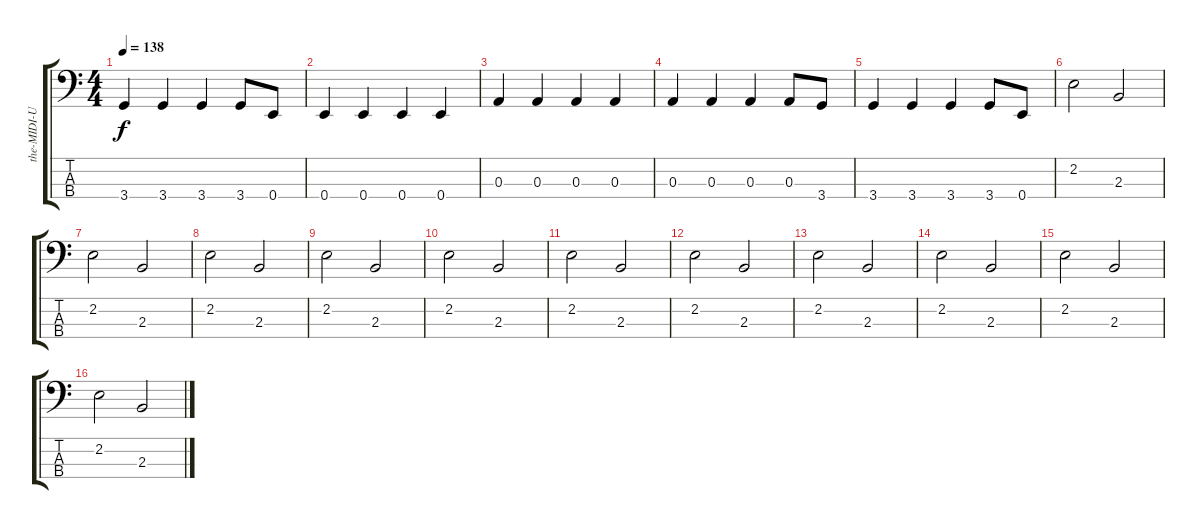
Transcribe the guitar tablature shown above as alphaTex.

\track ("the-MIDI-Universe@" "the-MIDI-U") {instrument electricbassfinger}
\staff {score tabs}
\tuning (G2 D2 A1 E1) {hide}
\ts (4 4)
\tempo 138
\clef f4
\ks c
3.4.4{dy f} 3.4.4 3.4.4 3.4.8 0.4.8 |
0.4.4 0.4.4 0.4.4 0.4.4 |
0.3.4 0.3.4 0.3.4 0.3.4 |
0.3.4 0.3.4 0.3.4 0.3.8 3.4.8 |
3.4.4 3.4.4 3.4.4 3.4.8 0.4.8 |
2.2.2 2.3.2 |
2.2.2 2.3.2 |
2.2.2 2.3.2 |
2.2.2 2.3.2 |
2.2.2 2.3.2 |
2.2.2 2.3.2 |
2.2.2 2.3.2 |
2.2.2 2.3.2 |
2.2.2{volume 14} 2.3.2 |
2.2.2{volume 13} 2.3.2 |
2.2.2 2.3.2{volume 11}
